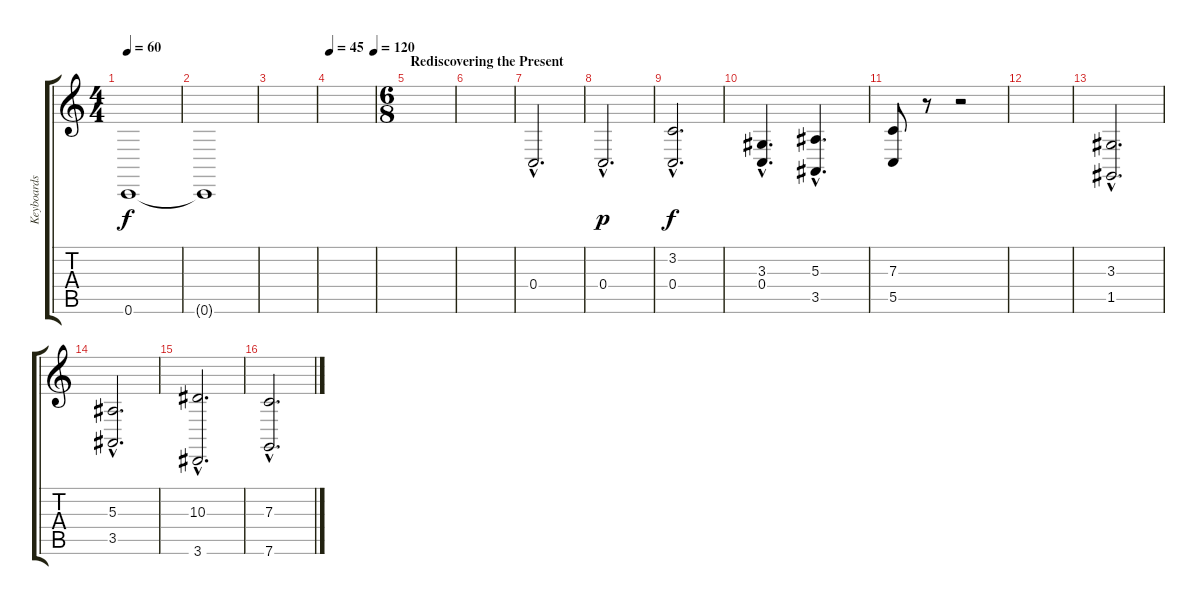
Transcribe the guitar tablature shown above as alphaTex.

\track ("Keyboards" "Keyboards") {instrument stringensemble1}
\staff {score tabs}
\tuning (D4 A3 F3 C3 G2 C2) {hide}
\ts (4 4)
\tempo 60
\clef g2
\ks c
0.6.1{dy f volume 3} |
0.6{t}.1 |
|
\tempo 45
\tempo (120 0.984375)
|
\ts (6 8)
\section ("" "Rediscovering the Present")
|
|
0.4{hac}.2{d volume 13} |
0.4{hac}.2{d dy p} |
(3.2{hac} 0.4{hac}).2{d dy f} |
(3.3{hac} 0.4{hac}).4{d} (5.3{hac} 3.5{hac}).4{d} |
(7.3 5.5).8 r.8 r.2 |
|
(3.3{hac} 1.5{hac}).2{d} |
(5.3{hac} 3.5{hac}).2{d} |
(10.3{hac} 3.6{hac}).2{d} |
(7.3{hac} 7.6{hac}).2{d}
